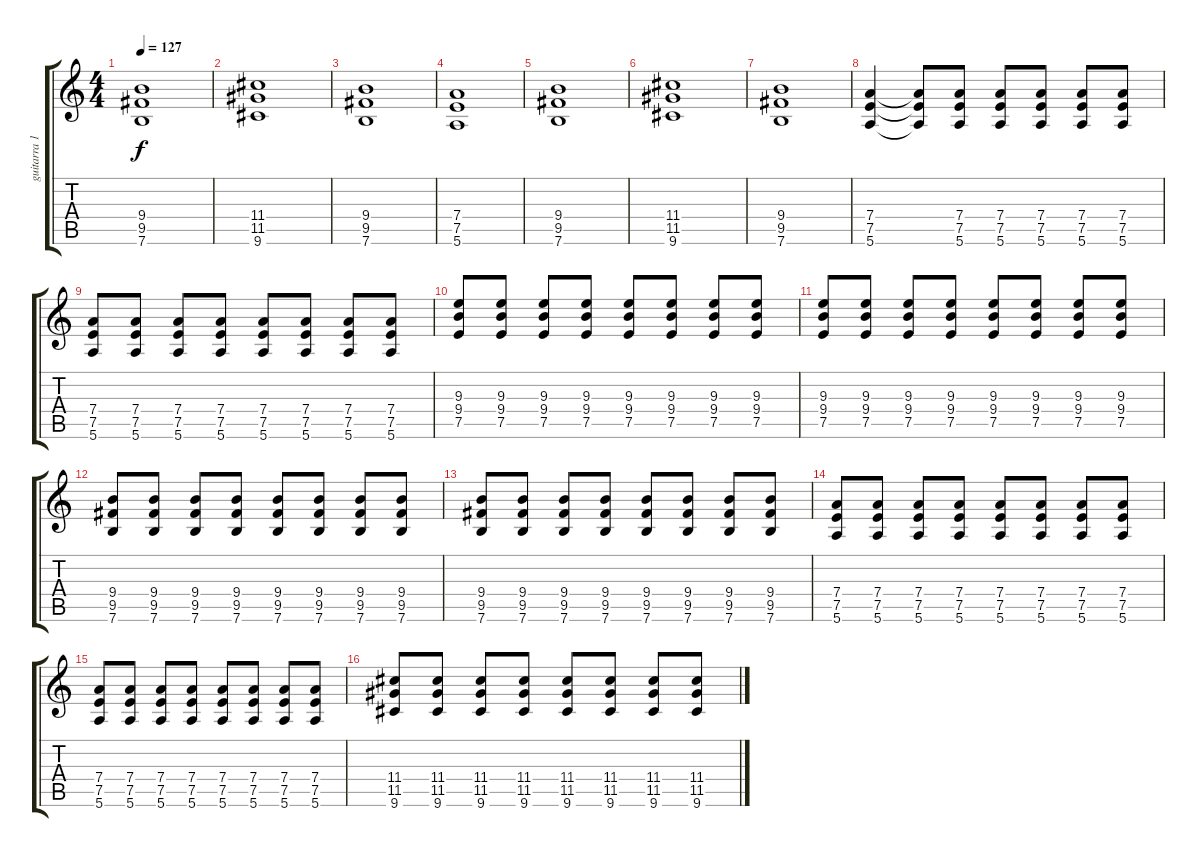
\track ("guitarra 1" "guitarra 1") {instrument overdrivenguitar}
\staff {score tabs}
\tuning (E4 B3 G3 D3 A2 E2) {hide}
\ts (4 4)
\tempo 127
\clef g2
\ks c
(9.4 9.5 7.6).1{dy f} |
(11.4 11.5 9.6).1 |
(9.4 9.5 7.6).1 |
(7.4 7.5 5.6).1 |
(9.4 9.5 7.6).1 |
(11.4 11.5 9.6).1 |
(9.4 9.5 7.6).1 |
(7.4 7.5 5.6).4 (7.4{t} 7.5{t} 5.6{t}).8 (7.4 7.5 5.6).8 (7.4 7.5 5.6).8 (7.4 7.5 5.6).8 (7.4 7.5 5.6).8 (7.4 7.5 5.6).8 |
(7.4 7.5 5.6).8 (7.4 7.5 5.6).8 (7.4 7.5 5.6).8 (7.4 7.5 5.6).8 (7.4 7.5 5.6).8 (7.4 7.5 5.6).8 (7.4 7.5 5.6).8 (7.4 7.5 5.6).8 |
(9.3 9.4 7.5).8 (9.3 9.4 7.5).8 (9.3 9.4 7.5).8 (9.3 9.4 7.5).8 (9.3 9.4 7.5).8 (9.3 9.4 7.5).8 (9.3 9.4 7.5).8 (9.3 9.4 7.5).8 |
(9.3 9.4 7.5).8 (9.3 9.4 7.5).8 (9.3 9.4 7.5).8 (9.3 9.4 7.5).8 (9.3 9.4 7.5).8 (9.3 9.4 7.5).8 (9.3 9.4 7.5).8 (9.3 9.4 7.5).8 |
(9.4 9.5 7.6).8 (9.4 9.5 7.6).8 (9.4 9.5 7.6).8 (9.4 9.5 7.6).8 (9.4 9.5 7.6).8 (9.4 9.5 7.6).8 (9.4 9.5 7.6).8 (9.4 9.5 7.6).8 |
(9.4 9.5 7.6).8 (9.4 9.5 7.6).8 (9.4 9.5 7.6).8 (9.4 9.5 7.6).8 (9.4 9.5 7.6).8 (9.4 9.5 7.6).8 (9.4 9.5 7.6).8 (9.4 9.5 7.6).8 |
(7.4 7.5 5.6).8 (7.4 7.5 5.6).8 (7.4 7.5 5.6).8 (7.4 7.5 5.6).8 (7.4 7.5 5.6).8 (7.4 7.5 5.6).8 (7.4 7.5 5.6).8 (7.4 7.5 5.6).8 |
(7.4 7.5 5.6).8 (7.4 7.5 5.6).8 (7.4 7.5 5.6).8 (7.4 7.5 5.6).8 (7.4 7.5 5.6).8 (7.4 7.5 5.6).8 (7.4 7.5 5.6).8 (7.4 7.5 5.6).8 |
(11.4 11.5 9.6).8 (11.4 11.5 9.6).8 (11.4 11.5 9.6).8 (11.4 11.5 9.6).8 (11.4 11.5 9.6).8 (11.4 11.5 9.6).8 (11.4 11.5 9.6).8 (11.4 11.5 9.6).8
